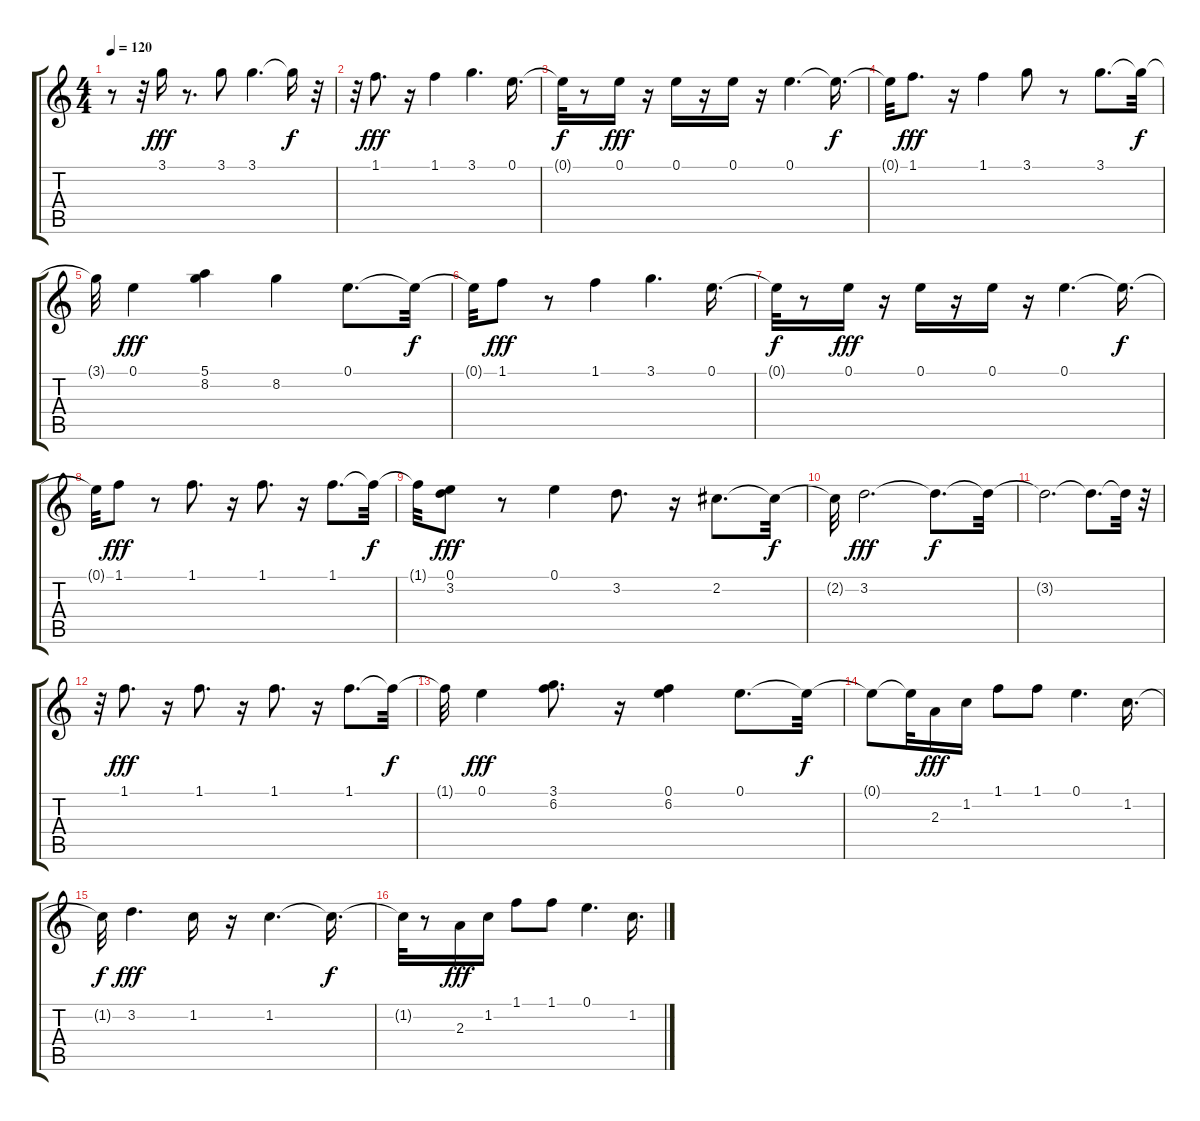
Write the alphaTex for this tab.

\track "" {instrument distortionguitar}
\staff {score tabs}
\tuning (E4 B3 G3 D3 A2 E2) {hide}
\ts (4 4)
\tempo 120
\clef g2
\ks c
r.8{dy fff} r.32 3.1.16 r.8{d} 3.1.8 3.1.4{d} 3.1{t}.16{dy f} r.32 |
r.32 1.1.8{d dy fff} r.16 1.1.4 3.1.4{d} 0.1.16{d} |
0.1{t}.32{dy f} r.8 0.1.16{dy fff} r.16 0.1.16 r.16 0.1.16 r.16 0.1.4{d} 0.1{t}.16{d dy f} |
0.1{t}.32 1.1.8{d dy fff} r.16 1.1.4 3.1.8 r.8 3.1.8{d} 3.1{t}.32{dy f} |
3.1{t}.32 0.1.4{dy fff} (5.1 8.2).4 8.2.4 0.1.8{d} 0.1{t}.32{dy f} |
0.1{t}.32 1.1.8{dy fff} r.8 1.1.4 3.1.4{d} 0.1.16{d} |
0.1{t}.32{dy f} r.8 0.1.16{dy fff} r.16 0.1.16 r.16 0.1.16 r.16 0.1.4{d} 0.1{t}.16{d dy f} |
0.1{t}.32 1.1.8{dy fff} r.8 1.1.8{d} r.16 1.1.8{d} r.16 1.1.8{d} 1.1{t}.32{dy f} |
1.1{t}.32 (0.1 3.2).8{dy fff} r.8 0.1.4 3.2.8{d} r.16 2.2.8{d} 2.2{t}.32{dy f} |
2.2{t}.32 3.2.2{d dy fff} 3.2{t}.8{d dy f} 3.2{t}.32 |
3.2{t}.2{d} 3.2{t}.8{d} 3.2{t}.32 r.32 |
r.32 1.1.8{d dy fff} r.16 1.1.8{d} r.16 1.1.8{d} r.16 1.1.8{d} 1.1{t}.32{dy f} |
1.1{t}.32 0.1.4{dy fff} (3.1 6.2).8{d} r.16 (0.1 6.2).4 0.1.8{d} 0.1{t}.32{dy f} |
0.1{t}.8 0.1{t}.32 2.3.16{dy fff} 1.2.16 1.1.8 1.1.8 0.1.4{d} 1.2.16{d} |
1.2{t}.32{dy f} 3.2.4{d dy fff} 1.2.16 r.16 1.2.4{d} 1.2{t}.16{d dy f} |
1.2{t}.32 r.8 2.3.16{dy fff} 1.2.16 1.1.8 1.1.8 0.1.4{d} 1.2.16{d}
